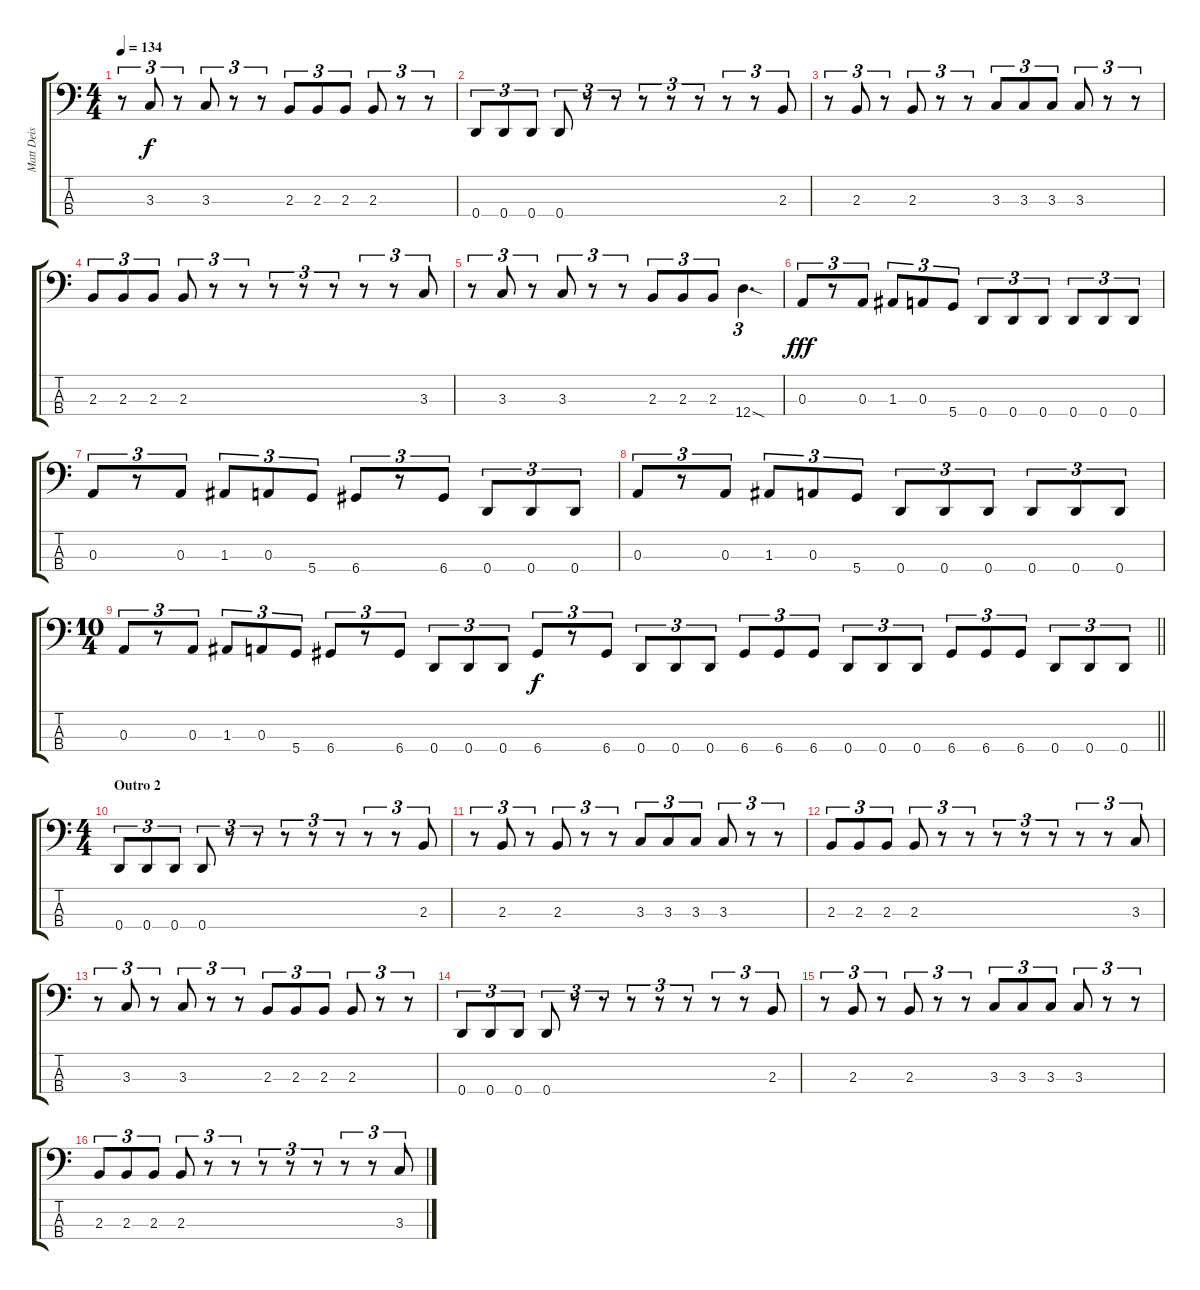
\track ("Matt Deis " "Matt Deis ") {instrument electricbassfinger}
\staff {score tabs}
\tuning (G2 D2 A1 D1) {hide}
\ts (4 4)
\tempo 134
\clef f4
\ks c
r.8{tu (3 2) dy f} 3.3.8{tu (3 2)} r.8{tu (3 2)} 3.3.8{tu (3 2)} r.8{tu (3 2)} r.8{tu (3 2)} 2.3.8{tu (3 2)} 2.3.8{tu (3 2)} 2.3.8{tu (3 2)} 2.3.8{tu (3 2)} r.8{tu (3 2)} r.8{tu (3 2)} |
0.4.8{tu (3 2)} 0.4.8{tu (3 2)} 0.4.8{tu (3 2)} 0.4.8{tu (3 2)} r.8{tu (3 2)} r.8{tu (3 2)} r.8{tu (3 2)} r.8{tu (3 2)} r.8{tu (3 2)} r.8{tu (3 2)} r.8{tu (3 2)} 2.3.8{tu (3 2)} |
r.8{tu (3 2)} 2.3.8{tu (3 2)} r.8{tu (3 2)} 2.3.8{tu (3 2)} r.8{tu (3 2)} r.8{tu (3 2)} 3.3.8{tu (3 2)} 3.3.8{tu (3 2)} 3.3.8{tu (3 2)} 3.3.8{tu (3 2)} r.8{tu (3 2)} r.8{tu (3 2)} |
2.3.8{tu (3 2)} 2.3.8{tu (3 2)} 2.3.8{tu (3 2)} 2.3.8{tu (3 2)} r.8{tu (3 2)} r.8{tu (3 2)} r.8{tu (3 2)} r.8{tu (3 2)} r.8{tu (3 2)} r.8{tu (3 2)} r.8{tu (3 2)} 3.3.8{tu (3 2)} |
r.8{tu (3 2)} 3.3.8{tu (3 2)} r.8{tu (3 2)} 3.3.8{tu (3 2)} r.8{tu (3 2)} r.8{tu (3 2)} 2.3.8{tu (3 2)} 2.3.8{tu (3 2)} 2.3.8{tu (3 2)} 12.4{sod}.4{d tu (3 2)} |
0.3.8{tu (3 2) dy fff volume 6} r.8{tu (3 2)} 0.3.8{tu (3 2)} 1.3.8{tu (3 2)} 0.3.8{tu (3 2)} 5.4.8{tu (3 2)} 0.4.8{tu (3 2)} 0.4.8{tu (3 2)} 0.4.8{tu (3 2)} 0.4.8{tu (3 2)} 0.4.8{tu (3 2)} 0.4.8{tu (3 2)} |
0.3.8{tu (3 2)} r.8{tu (3 2)} 0.3.8{tu (3 2)} 1.3.8{tu (3 2)} 0.3.8{tu (3 2)} 5.4.8{tu (3 2)} 6.4.8{tu (3 2)} r.8{tu (3 2)} 6.4.8{tu (3 2)} 0.4.8{tu (3 2)} 0.4.8{tu (3 2)} 0.4.8{tu (3 2)} |
0.3.8{tu (3 2)} r.8{tu (3 2)} 0.3.8{tu (3 2)} 1.3.8{tu (3 2)} 0.3.8{tu (3 2)} 5.4.8{tu (3 2)} 0.4.8{tu (3 2)} 0.4.8{tu (3 2)} 0.4.8{tu (3 2)} 0.4.8{tu (3 2)} 0.4.8{tu (3 2)} 0.4.8{tu (3 2)} |
\ts (10 4)
\barLineRight lightlight
0.3.8{tu (3 2)} r.8{tu (3 2)} 0.3.8{tu (3 2)} 1.3.8{tu (3 2)} 0.3.8{tu (3 2)} 5.4.8{tu (3 2)} 6.4.8{tu (3 2)} r.8{tu (3 2)} 6.4.8{tu (3 2)} 0.4.8{tu (3 2)} 0.4.8{tu (3 2)} 0.4.8{tu (3 2)} 6.4.8{tu (3 2) dy f} r.8{tu (3 2)} 6.4.8{tu (3 2)} 0.4.8{tu (3 2)} 0.4.8{tu (3 2)} 0.4.8{tu (3 2)} 6.4.8{tu (3 2)} 6.4.8{tu (3 2)} 6.4.8{tu (3 2)} 0.4.8{tu (3 2)} 0.4.8{tu (3 2)} 0.4.8{tu (3 2)} 6.4.8{tu (3 2)} 6.4.8{tu (3 2)} 6.4.8{tu (3 2)} 0.4.8{tu (3 2)} 0.4.8{tu (3 2)} 0.4.8{tu (3 2)} |
\ts (4 4)
\section ("" "Outro 2")
0.4.8{tu (3 2) volume 4} 0.4.8{tu (3 2)} 0.4.8{tu (3 2)} 0.4.8{tu (3 2)} r.8{tu (3 2)} r.8{tu (3 2)} r.8{tu (3 2)} r.8{tu (3 2)} r.8{tu (3 2)} r.8{tu (3 2)} r.8{tu (3 2)} 2.3.8{tu (3 2)} |
r.8{tu (3 2)} 2.3.8{tu (3 2)} r.8{tu (3 2)} 2.3.8{tu (3 2)} r.8{tu (3 2)} r.8{tu (3 2)} 3.3.8{tu (3 2)} 3.3.8{tu (3 2)} 3.3.8{tu (3 2)} 3.3.8{tu (3 2)} r.8{tu (3 2)} r.8{tu (3 2)} |
2.3.8{tu (3 2)} 2.3.8{tu (3 2)} 2.3.8{tu (3 2)} 2.3.8{tu (3 2)} r.8{tu (3 2)} r.8{tu (3 2)} r.8{tu (3 2)} r.8{tu (3 2)} r.8{tu (3 2)} r.8{tu (3 2)} r.8{tu (3 2)} 3.3.8{tu (3 2)} |
r.8{tu (3 2)} 3.3.8{tu (3 2)} r.8{tu (3 2)} 3.3.8{tu (3 2)} r.8{tu (3 2)} r.8{tu (3 2)} 2.3.8{tu (3 2)} 2.3.8{tu (3 2)} 2.3.8{tu (3 2)} 2.3.8{tu (3 2)} r.8{tu (3 2)} r.8{tu (3 2)} |
0.4.8{tu (3 2)} 0.4.8{tu (3 2)} 0.4.8{tu (3 2)} 0.4.8{tu (3 2)} r.8{tu (3 2)} r.8{tu (3 2)} r.8{tu (3 2)} r.8{tu (3 2)} r.8{tu (3 2)} r.8{tu (3 2)} r.8{tu (3 2)} 2.3.8{tu (3 2)} |
r.8{tu (3 2)} 2.3.8{tu (3 2)} r.8{tu (3 2)} 2.3.8{tu (3 2)} r.8{tu (3 2)} r.8{tu (3 2)} 3.3.8{tu (3 2)} 3.3.8{tu (3 2)} 3.3.8{tu (3 2)} 3.3.8{tu (3 2)} r.8{tu (3 2)} r.8{tu (3 2)} |
2.3.8{tu (3 2)} 2.3.8{tu (3 2)} 2.3.8{tu (3 2)} 2.3.8{tu (3 2)} r.8{tu (3 2)} r.8{tu (3 2)} r.8{tu (3 2)} r.8{tu (3 2)} r.8{tu (3 2)} r.8{tu (3 2)} r.8{tu (3 2)} 3.3.8{tu (3 2)}
